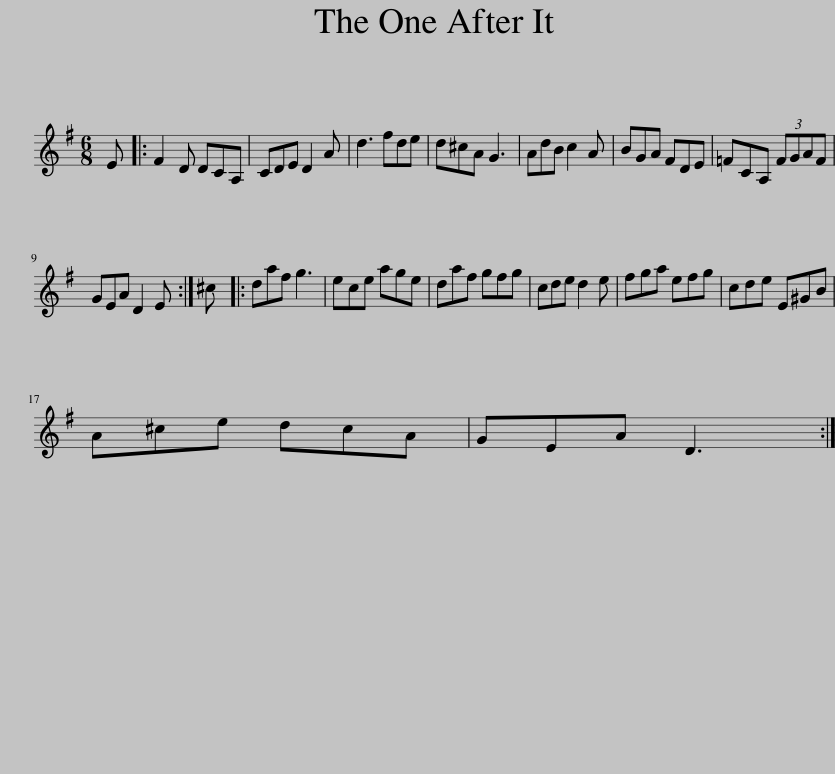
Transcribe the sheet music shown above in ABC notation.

X:1
L:1/8
M:6/8
I:linebreak $
K:G
V:1 treble
V:1
 E |: F2 D DCA, | CDE D2 A | d3 fde | d^cA G3 | %5
 AdB c2 A | BGA FDE | =FCA, (3FGAF |$ GEA D2 E :| ^c |: %10
 daf g3 | ece age | daf gfg | cde d2 e | fga efg | %15
 cde E^GB |$ A^ce dcA | GEA D3 :| %18
